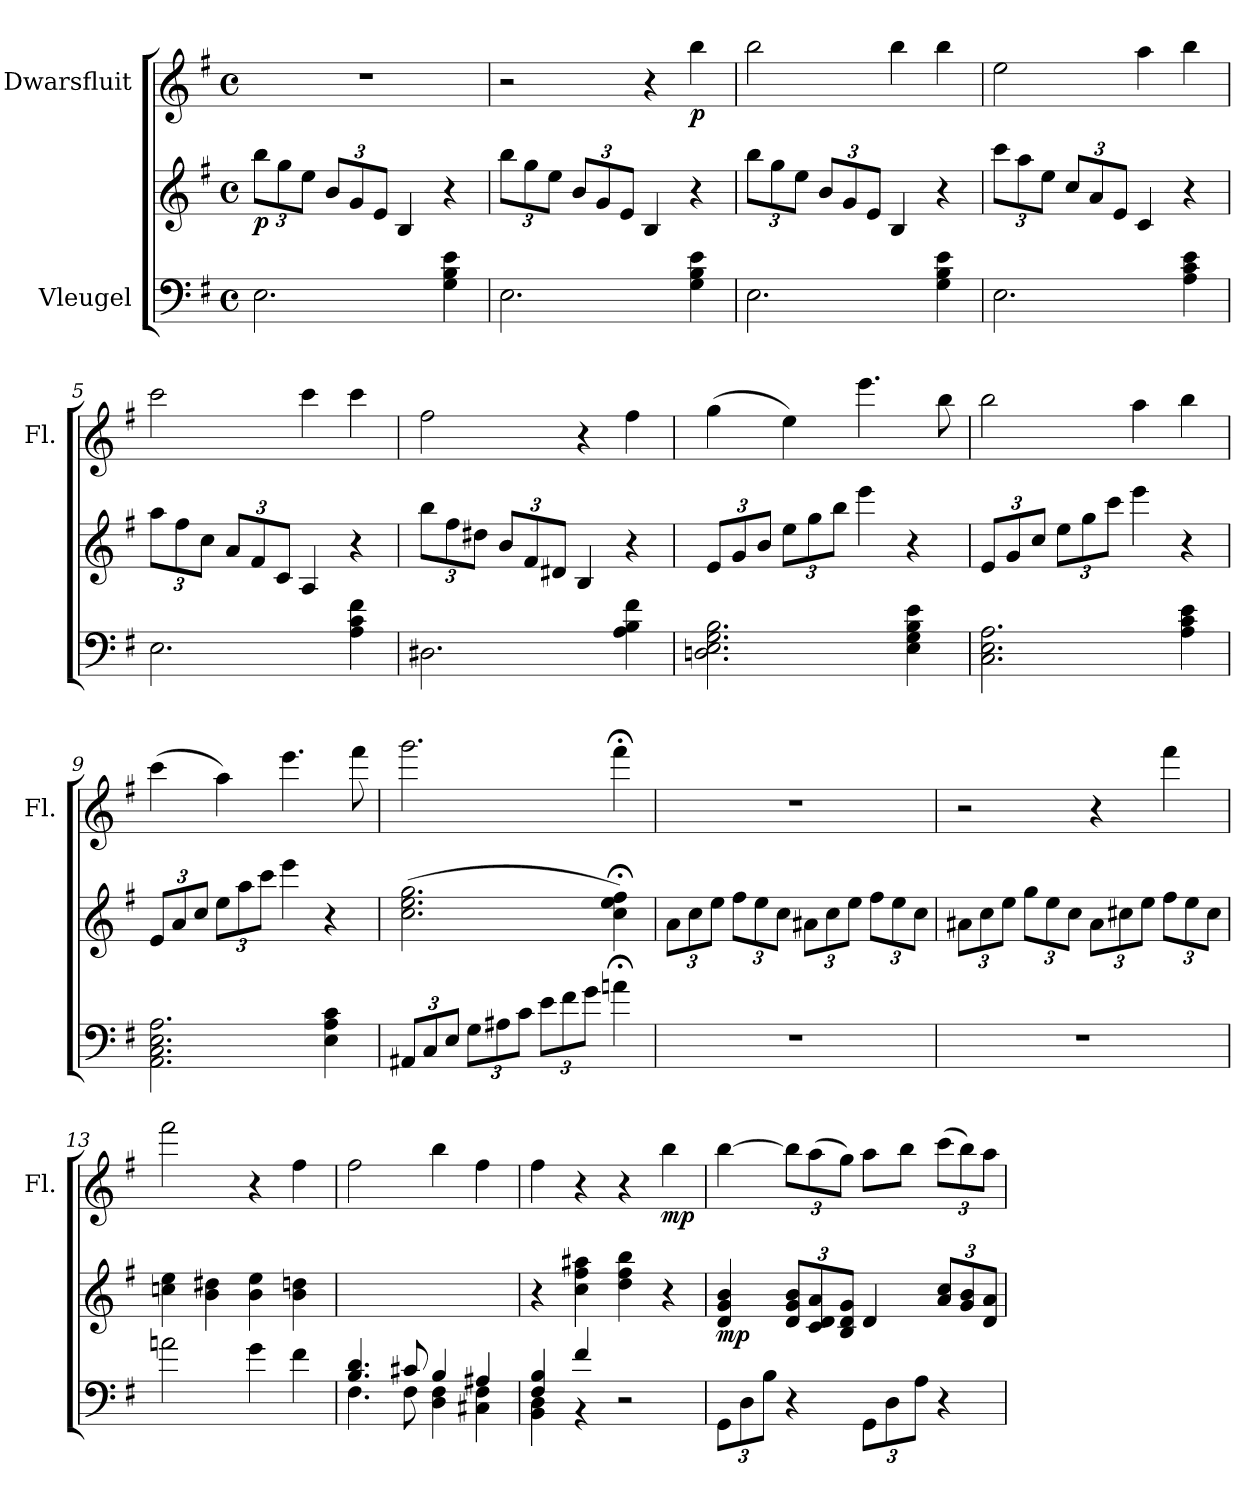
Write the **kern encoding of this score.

**kern	**kern	**dynam	**kern	**dynam
*part2	*part2	*part2	*part1	*part1
*staff3	*staff2	*staff2/3	*staff1	*staff1
*I"Vleugel	*	*	*I"Dwarsfluit	*
*	*	*	*I'Fl.	*
*clefF4	*clefG2	*	*clefG2	*
*k[f#]	*k[f#]	*	*k[f#]	*
*M4/4	*M4/4	*	*M4/4	*
*met(c)	*met(c)	*	*met(c)	*
*MM80	*MM80	*	*MM80	*
*	*Xbrackettup	*	*	*
=1	=1	=1	=1	=1
!	!	!LO:DY:b	!	!
2.E\	12bb\L	p	1r	.
.	12gg\	.	.	.
.	12ee\J	.	.	.
.	12b/L	.	.	.
.	12g/	.	.	.
.	12e/J	.	.	.
.	4B/	.	.	.
4G\ 4B\ 4e\	4r	.	.	.
=2	=2	=2	=2	=2
2.E\	12bb\L	.	2r	.
.	12gg\	.	.	.
.	12ee\J	.	.	.
.	12b/L	.	.	.
.	12g/	.	.	.
.	12e/J	.	.	.
.	4B/	.	4r	.
!	!	!	!	!LO:DY:b
4G\ 4B\ 4e\	4r	.	4bb\	p
=3	=3	=3	=3	=3
2.E\	12bb\L	.	2bb\	.
.	12gg\	.	.	.
.	12ee\J	.	.	.
.	12b/L	.	.	.
.	12g/	.	.	.
.	12e/J	.	.	.
.	4B/	.	4bb\	.
4G\ 4B\ 4e\	4r	.	4bb\	.
=4	=4	=4	=4	=4
2.E\	12ccc\L	.	2ee\	.
.	12aa\	.	.	.
.	12ee\J	.	.	.
.	12cc/L	.	.	.
.	12a/	.	.	.
.	12e/J	.	.	.
.	4c/	.	4aa\	.
4A\ 4c\ 4e\	4r	.	4bb\	.
!!LO:LB:g=z
=5	=5	=5	=5	=5
2.E\	12aa\L	.	2ccc\	.
.	12ff#\	.	.	.
.	12cc\J	.	.	.
.	12a/L	.	.	.
.	12f#/	.	.	.
.	12c/J	.	.	.
.	4A/	.	4ccc\	.
4A\ 4c\ 4f#\	4r	.	4ccc\	.
=6	=6	=6	=6	=6
2.D#X\	12bb\L	.	2ff#\	.
.	12ff#\	.	.	.
.	12dd#X\J	.	.	.
.	12b/L	.	.	.
.	12f#/	.	.	.
.	12d#X/J	.	.	.
.	4B/	.	4r	.
4A\ 4B\ 4f#\	4r	.	4ff#\	.
=7	=7	=7	=7	=7
2.Dn\ 2.E\ 2.G\ 2.B\	12e/L	.	(4gg\	.
.	12g/	.	.	.
.	12b/J	.	.	.
.	12ee\L	.	4ee\)	.
.	12gg\	.	.	.
.	12bb\J	.	.	.
.	4eee\	.	4.eee\	.
4E\ 4G\ 4B\ 4e\	4r	.	.	.
.	.	.	8bb\	.
=8	=8	=8	=8	=8
2.C\ 2.E\ 2.A\	12e/L	.	2bb\	.
.	12g/	.	.	.
.	12cc/J	.	.	.
.	12ee\L	.	.	.
.	12gg\	.	.	.
.	12ccc\J	.	.	.
.	4eee\	.	4aa\	.
4A\ 4c\ 4e\	4r	.	4bb\	.
!!LO:LB:g=z
=9	=9	=9	=9	=9
2.AA\ 2.C\ 2.E\ 2.A\	12e/L	.	(4ccc\	.
.	12a/	.	.	.
.	12cc/J	.	.	.
.	12ee\L	.	4aa\)	.
.	12aa\	.	.	.
.	12ccc\J	.	.	.
.	4eee\	.	4.eee\	.
4E\ 4A\ 4c\	4r	.	.	.
.	.	.	8fff#\	.
=10	=10	=10	=10	=10
*Xbrackettup	*	*	*	*
12AA#X/L	(2.cc\ 2.ee\ 2.gg\	.	2.ggg\	.
12C/	.	.	.	.
12E/J	.	.	.	.
12G\L	.	.	.	.
12A#X\	.	.	.	.
12c\J	.	.	.	.
12e\L	.	.	.	.
12f#\	.	.	.	.
12g\J	.	.	.	.
*	*	*	*MM30	*
4an;<\	4cc\;< 4ee\;< 4ff#\;<)	.	4fff#;<\	.
=11	=11	=11	=11	=11
*	*	*	*MM80	*
1r	12a\L	.	1r	.
.	12cc\	.	.	.
.	12ee\J	.	.	.
.	12ff#\L	.	.	.
.	12ee\	.	.	.
.	12cc\J	.	.	.
.	12a#X\L	.	.	.
.	12cc\	.	.	.
.	12ee\J	.	.	.
.	12ff#\L	.	.	.
.	12ee\	.	.	.
.	12cc\J	.	.	.
!!LO:PB:g=z
=12	=12	=12	=12	=12
1r	12a#X\L	.	2r	.
.	12cc\	.	.	.
.	12ee\J	.	.	.
.	12gg\L	.	.	.
.	12ee\	.	.	.
.	12cc\J	.	.	.
.	12a#\L	.	4r	.
.	12cc#X\	.	.	.
.	12ee\J	.	.	.
.	12ff#\L	.	4fff#\	.
.	12ee\	.	.	.
.	12cc#\J	.	.	.
=13	=13	=13	=13	=13
2an\	4ccn\ 4ee\	.	2fff#\	.
.	4b\ 4dd#X\	.	.	.
4g\	4b\ 4ee\	.	4r	.
4f#\	4b\ 4ddn\	.	4ff#\	.
=14	=14	=14	=14	=14
*^	*	*	*	*
4.B/ 4.d/	4.F#\	1ryy	.	2ff#\	.
8c#X/	8F#\	.	.	.	.
4B/	4D\ 4F#\	.	.	4bb\	.
4A#X/	4C#X\ 4F#\	.	.	4ff#\	.
=15	=15	=15	=15	=15	=15
4F#/ 4B/	4BB\ 4D\	4r	.	4ff#\	.
4f#/	4r	4cc\ 4ff#\ 4aa#X\	.	4r	.
2ryy	2r	4dd\ 4ff#\ 4bb\	.	4r	.
!	!	!	!	!	!LO:DY:b
.	.	4r	.	4bb\	mp
*v	*v	*	*	*	*
!!LO:LB:g=z
=16	=16	=16	=16	=16
!	!	!LO:DY:b	!	!
12GG\L	4d/ 4g/ 4b/	mp	[4bb\	.
12D\	.	.	.	.
12B\J	.	.	.	.
*	*	*	*Xbrackettup	*
4r	12d/ 12g/ 12b/L	.	12bb\L]	.
.	12c/ 12d/ 12a/	.	(12aa\	.
.	12B/ 12d/ 12g/J	.	12gg\J)	.
12GG\L	4d/	.	8aa\L	.
12D\	.	.	.	.
.	.	.	8bb\J	.
12A\J	.	.	.	.
4r	12a/ 12cc/L	.	(12ccc\L	.
.	12g/ 12b/	.	12bb\)	.
.	12d/ 12a/J	.	12aa\J	.
=	=	=	=	=
*-	*-	*-	*-	*-
